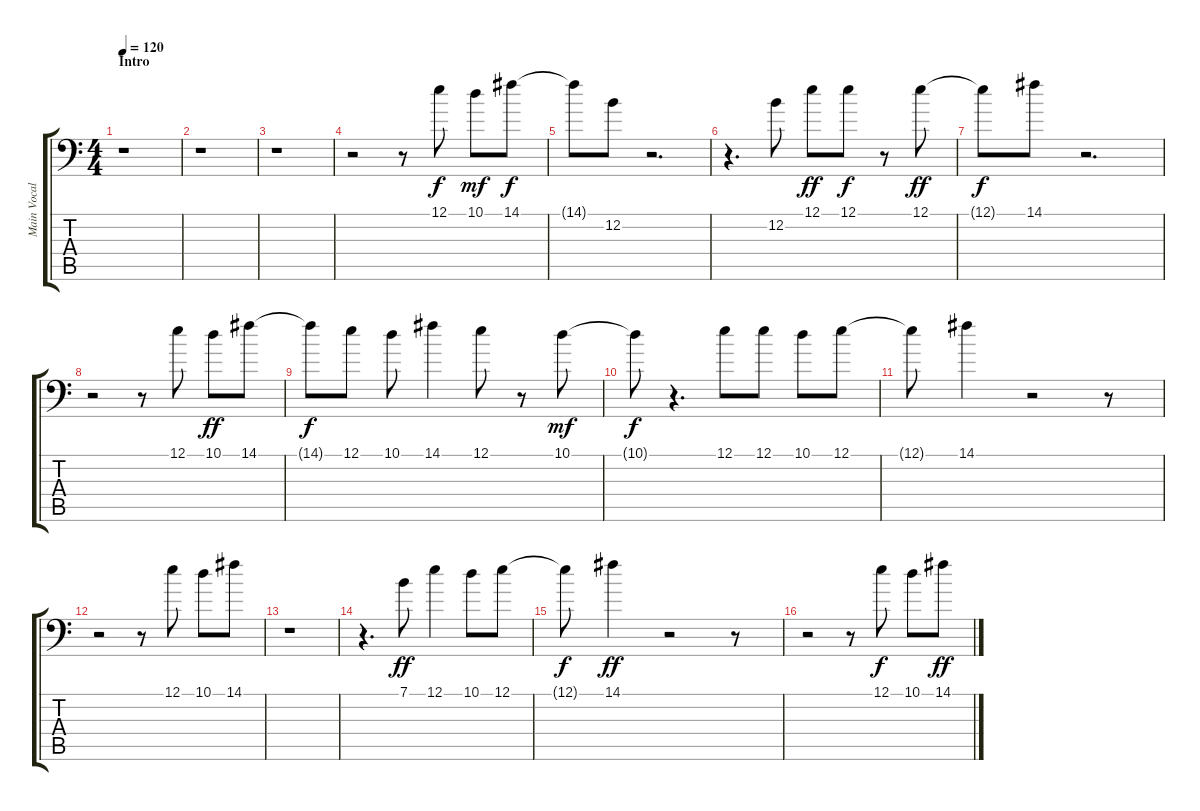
\track ("Main Vocalist" "Main Vocal") {instrument acousticguitarnylon}
\staff {score tabs}
\tuning (E3 B2 G2 D2 A1 E1) {hide}
\ts (4 4)
\section ("" "Intro")
\tempo 120
\clef f4
\ks c
r.1{dy f instrument acousticguitarnylon} |
r.1 |
r.1 |
r.2 r.8 12.1.8 10.1.8{dy mf} 14.1.8{dy f} |
14.1{t}.8 12.2.8 r.2{d} |
r.4{d} 12.2.8 12.1.8{dy ff} 12.1.8{dy f} r.8 12.1.8{dy ff} |
12.1{t}.8{dy f} 14.1.8 r.2{d} |
r.2 r.8 12.1.8 10.1.8{dy ff} 14.1.8 |
14.1{t}.8{dy f} 12.1.8 10.1.8 14.1.4 12.1.8 r.8 10.1.8{dy mf} |
10.1{t}.8{dy f} r.4{d} 12.1.8 12.1.8 10.1.8 12.1.8 |
12.1{t}.8 14.1.4 r.2 r.8 |
r.2 r.8 12.1.8 10.1.8 14.1.8 |
r.1 |
r.4{d} 7.1.8{dy ff} 12.1.4 10.1.8 12.1.8 |
12.1{t}.8{dy f} 14.1.4{dy ff} r.2 r.8 |
r.2 r.8 12.1.8{dy f} 10.1.8 14.1.8{dy ff}
